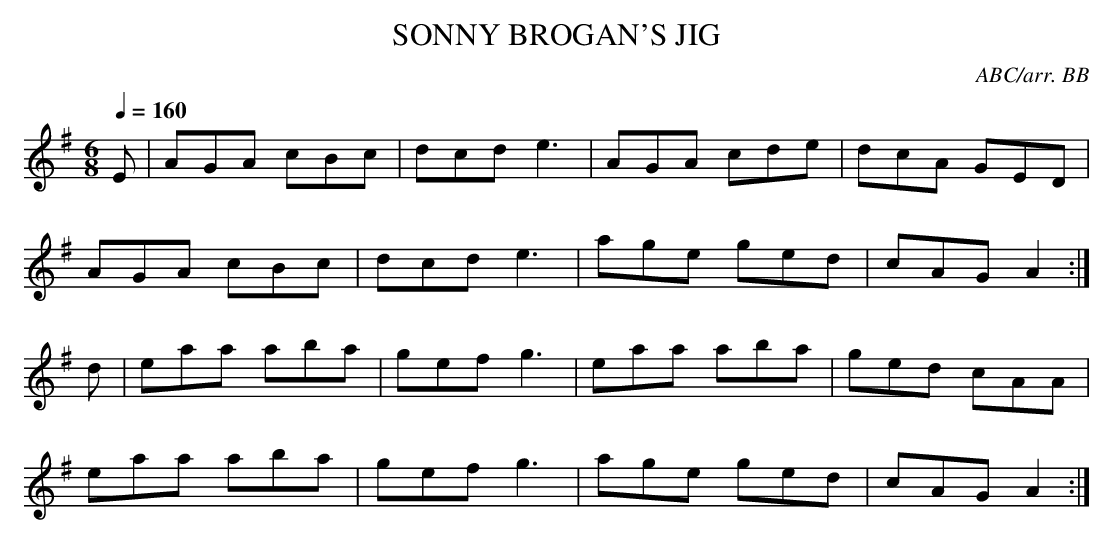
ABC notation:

X:1
T:SONNY BROGAN'S JIG
C:ABC/arr. BB
Q:1/4=160
M:6/8
L:1/8
K:Ador
E|AGA cBc|dcd e3|AGA cde|dcA GED|
AGA cBc|dcd e3|age ged|cAG A2 :|
d|eaa aba|gef g3|eaa aba|ged cAA|
eaa aba|gef g3|age ged|cAG A2 :|
